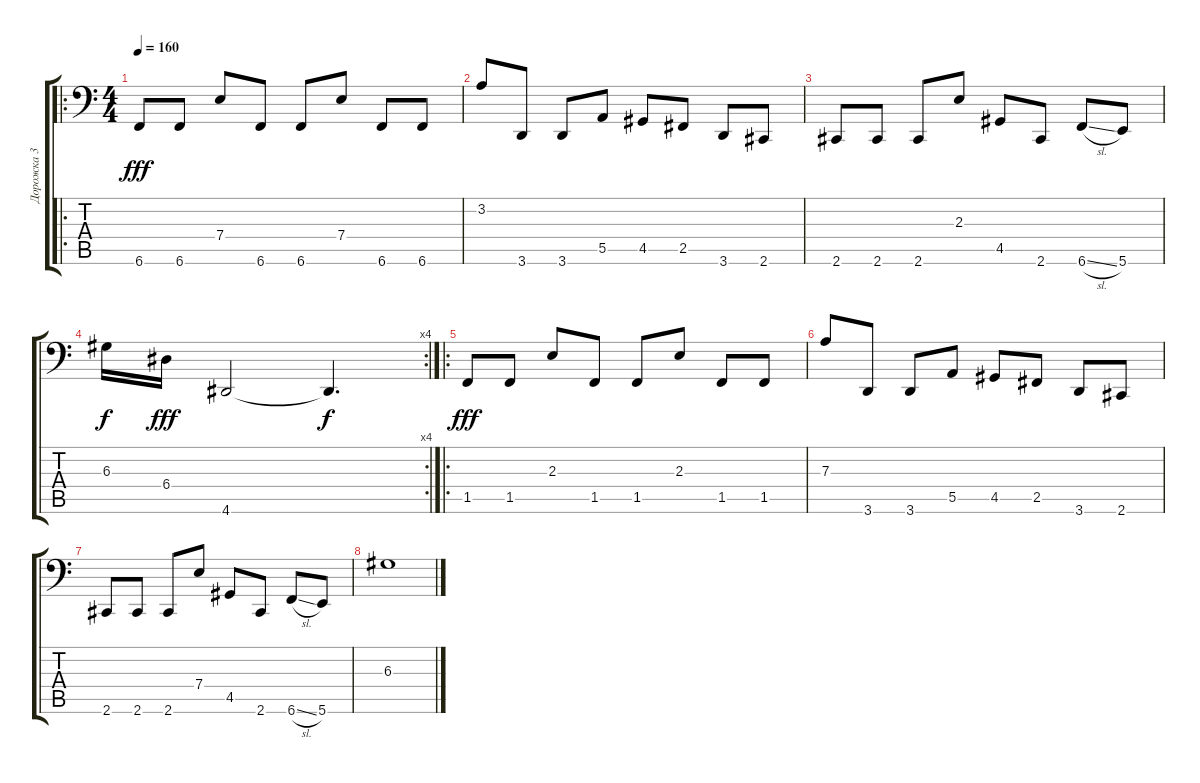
\track ("Дорожка 3" "Дорожка 3") {instrument slapbass2}
\staff {score tabs}
\tuning (B2 Gb2 D2 A1 E1 B0) {hide}
\ro
\ts (4 4)
\tempo 160
\clef f4
\ks c
6.6.8{dy fff} 6.6.8 7.4.8 6.6.8 6.6.8 7.4.8 6.6.8 6.6.8 |
3.2.8 3.6.8 3.6.8 5.5.8 4.5.8 2.5.8 3.6.8 2.6.8 |
2.6.8 2.6.8 2.6.8 2.3.8 4.5.8 2.6.8 6.6{sl}.8 5.6.8 |
\rc 4
6.3.16{dy f} 6.4.16{dy fff} 4.6.2 4.6{t}.4{d dy f} |
\ro
1.5.8{dy fff} 1.5.8 2.3.8 1.5.8 1.5.8 2.3.8 1.5.8 1.5.8 |
7.3.8 3.6.8 3.6.8 5.5.8 4.5.8 2.5.8 3.6.8 2.6.8 |
2.6.8 2.6.8 2.6.8 7.4.8 4.5.8 2.6.8 6.6{sl}.8 5.6.8 |
6.3.1
